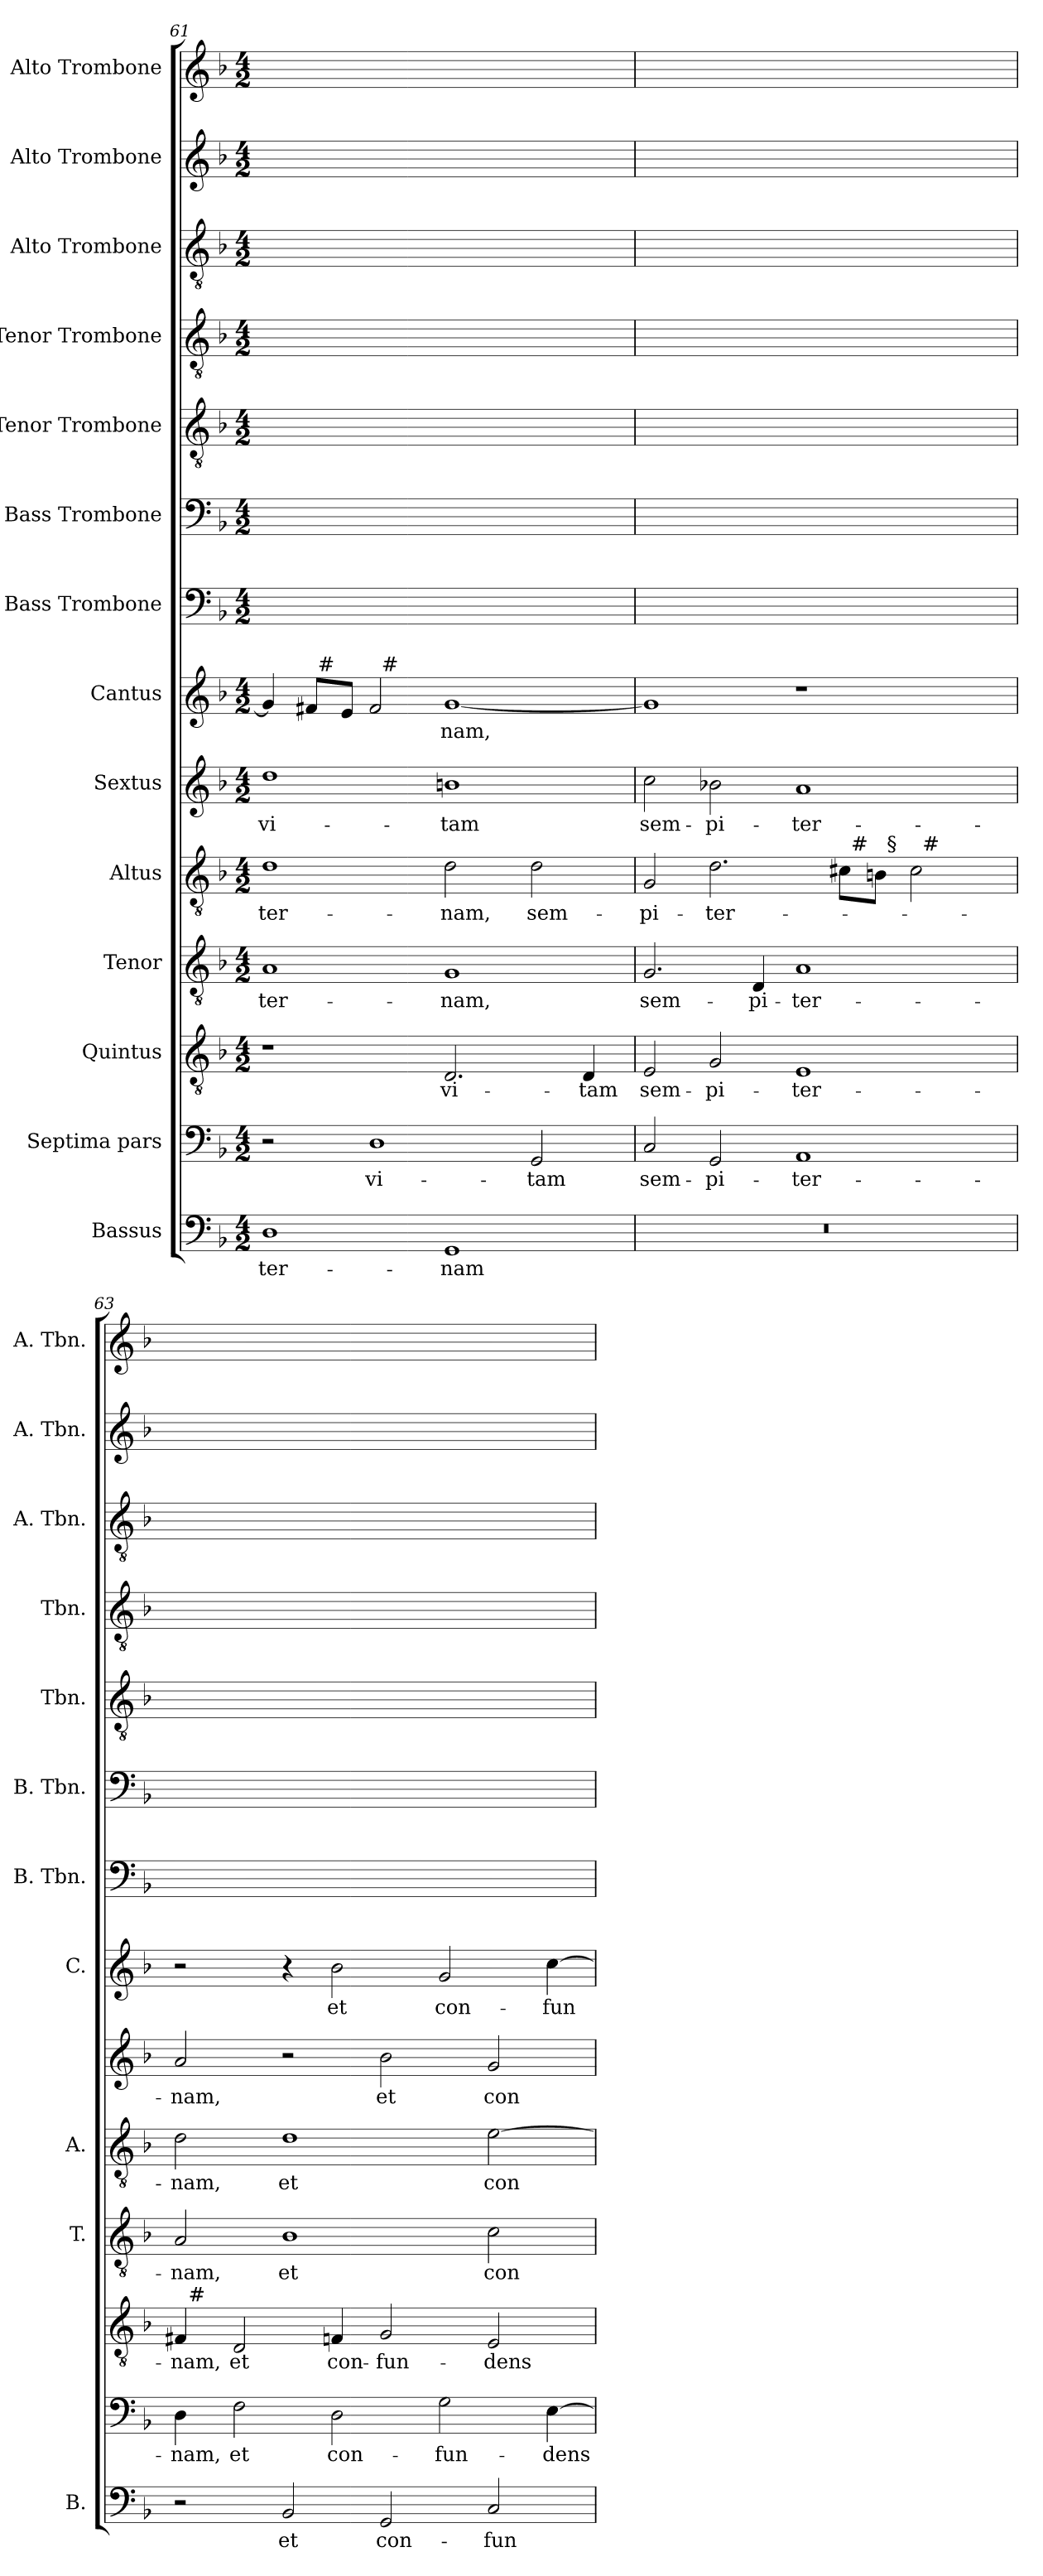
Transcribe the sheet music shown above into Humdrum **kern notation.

**kern	**text	**kern	**text	**kern	**text	**kern	**text	**kern	**text	**kern	**text	**kern	**text	**kern	**text	**kern	**text	**kern	**text	**kern	**text	**kern	**text	**kern	**text	**kern	**text
*part14	*part14	*part13	*part13	*part12	*part12	*part11	*part11	*part10	*part10	*part9	*part9	*part8	*part8	*part7	*part7	*part6	*part6	*part5	*part5	*part4	*part4	*part3	*part3	*part2	*part2	*part1	*part1
*staff14	*staff14	*staff13	*staff13	*staff12	*staff12	*staff11	*staff11	*staff10	*staff10	*staff9	*staff9	*staff8	*staff8	*staff7	*staff7	*staff6	*staff6	*staff5	*staff5	*staff4	*staff4	*staff3	*staff3	*staff2	*staff2	*staff1	*staff1
*I"Bassus	*	*I"Septima pars	*	*I"Quintus	*	*I"Tenor	*	*I"Altus	*	*I"Sextus	*	*I"Cantus	*	*I"Bass Trombone	*	*I"Bass Trombone	*	*I"Tenor Trombone	*	*I"Tenor Trombone	*	*I"Alto Trombone	*	*I"Alto Trombone	*	*I"Alto Trombone	*
*I'B.	*	*	*	*	*	*I'T.	*	*I'A.	*	*	*	*I'C.	*	*I'B. Tbn.	*	*I'B. Tbn.	*	*I'Tbn.	*	*I'Tbn.	*	*I'A. Tbn.	*	*I'A. Tbn.	*	*I'A. Tbn.	*
*clefF4	*	*clefF4	*	*clefGv2	*	*clefGv2	*	*clefGv2	*	*clefG2	*	*clefG2	*	*clefF4	*	*clefF4	*	*clefGv2	*	*clefGv2	*	*clefGv2	*	*clefG2	*	*clefG2	*
*	*	*	*	*ITrd7c12	*	*ITrd7c12	*	*ITrd7c12	*	*	*	*	*	*	*	*	*	*	*	*	*	*	*	*	*	*	*
*k[b-]	*	*k[b-]	*	*k[b-]	*	*k[b-]	*	*k[b-]	*	*k[b-]	*	*k[b-]	*	*k[b-]	*	*k[b-]	*	*k[b-]	*	*k[b-]	*	*k[b-]	*	*k[b-]	*	*k[b-]	*
*d:	*	*d:	*	*d:	*	*d:	*	*d:	*	*d:	*	*d:	*	*d:	*	*d:	*	*d:	*	*d:	*	*d:	*	*d:	*	*d:	*
*M4/2	*	*M4/2	*	*M4/2	*	*M4/2	*	*M4/2	*	*M4/2	*	*M4/2	*	*M4/2	*	*M4/2	*	*M4/2	*	*M4/2	*	*M4/2	*	*M4/2	*	*M4/2	*
=61	=61	=61	=61	=61	=61	=61	=61	=61	=61	=61	=61	=61	=61	=61	=61	=61	=61	=61	=61	=61	=61	=61	=61	=61	=61	=61	=61
!	!LO:LY:b	!	!	!	!	!	!LO:LY:b	!	!LO:LY:b	!	!LO:LY:b	!	!	!	!	!	!	!	!	!	!	!	!	!	!	!	!
*	*	*	*	*	*	*	*	*	*	*	*	*^	*	*	*	*	*	*	*	*	*	*	*	*	*	*	*
*	*	*	*	*	*	*	*	*	*	*	*	*	*^	*	*	*	*	*	*	*	*	*	*	*	*	*	*	*
1D	-ter-	2r	.	1r	.	1AA	-ter-	1D	-ter-	1dd	vi-	4g/]	4ryy	2ryy	.	1Dyy	-ter-	2ryy	.	1ryy	.	1AAyy	-ter-	1Dyy	-ter-	1ddyy	vi-	4g/yy]	.
.	.	.	.	.	.	.	.	.	.	.	.	8f#/L	32ryy	.	.	.	.	.	.	.	.	.	.	.	.	.	.	8f#/Lyy	.
!	!	!	!	!	!	!	!	!	!	!	!	!	!LO:TX:a:t=#	!	!	!	!	!	!	!	!	!	!	!	!	!	!	!	!
.	.	.	.	.	.	.	.	.	.	.	.	.	1ryy	.	.	.	.	.	.	.	.	.	.	.	.	.	.	.	.
.	.	.	.	.	.	.	.	.	.	.	.	8e/J	.	.	.	.	.	.	.	.	.	.	.	.	.	.	.	8e/Jyy	.
!	!	!	!LO:LY:b	!	!	!	!	!	!	!	!	!	!	!	!	!	!	!	!	!	!	!	!	!	!	!	!	!	!
.	.	1D	vi-	.	.	.	.	.	.	.	.	2f#/	.	32ryy	.	.	.	1Dyy	vi-	.	.	.	.	.	.	.	.	2f#/yy	.
!	!	!	!	!	!	!	!	!	!	!	!	!	!	!LO:TX:a:t=#	!	!	!	!	!	!	!	!	!	!	!	!	!	!	!
.	.	.	.	.	.	.	.	.	.	.	.	.	.	1ryy	.	.	.	.	.	.	.	.	.	.	.	.	.	.	.
!	!LO:LY:b	!	!	!	!LO:LY:b	!	!LO:LY:b	!	!LO:LY:b	!	!LO:LY:b	!	!	!	!LO:LY:b	!	!	!	!	!	!	!	!	!	!	!	!	!	!
1GG	-nam	.	.	2.DD/	vi-	1GG	-nam,	2D\	-nam,	1bn	-tam	[<1g	.	.	-nam,	1GGyy	-nam	.	.	2.DD/yy	vi-	1GGyy	-nam,	2D/yy	-nam,	1byy	-tam	[<1gyy	-nam,
.	.	.	.	.	.	.	.	.	.	.	.	.	2ryy	.	.	.	.	.	.	.	.	.	.	.	.	.	.	.	.
!	!	!	!LO:LY:b	!	!	!	!	!	!LO:LY:b	!	!	!	!	!	!	!	!	!	!	!	!	!	!	!	!	!	!	!	!
.	.	2GG/	-tam	.	.	.	.	2D\	sem-	.	.	.	.	.	.	.	.	2GG/yy	-tam	.	.	.	.	2D/yy	sem-	.	.	.	.
.	.	.	.	.	.	.	.	.	.	.	.	.	.	4...ryy	.	.	.	.	.	.	.	.	.	.	.	.	.	.	.
!	!	!	!	!	!LO:LY:b	!	!	!	!	!	!	!	!	!	!	!	!	!	!	!	!	!	!	!	!	!	!	!	!
.	.	.	.	4DD/	-tam	.	.	.	.	.	.	.	.	.	.	.	.	.	.	4DD/yy	-tam	.	.	.	.	.	.	.	.
.	.	.	.	.	.	.	.	.	.	.	.	.	8..ryy	.	.	.	.	.	.	.	.	.	.	.	.	.	.	.	.
=62	=62	=62	=62	=62	=62	=62	=62	=62	=62	=62	=62	=62	=62	=62	=62	=62	=62	=62	=62	=62	=62	=62	=62	=62	=62	=62	=62	=62	=62
!LO:N:vis=1	!	!	!LO:LY:b	!	!LO:LY:b	!	!LO:LY:b	!	!LO:LY:b	!	!LO:LY:b	!	!	!	!	!	!	!	!	!	!	!	!	!	!	!	!	!	!
*	*	*	*	*	*	*	*	*^	*	*	*	*	*	*	*	*	*	*	*	*	*	*	*	*	*	*	*	*	*
*	*	*	*	*	*	*	*	*	*^	*	*	*	*	*	*	*	*	*	*	*	*	*	*	*	*	*	*	*	*	*
*	*	*	*	*	*	*	*	*	*	*^	*	*	*	*v	*v	*v	*	*	*	*	*	*	*	*	*	*	*	*	*	*	*
0r	.	2C/	sem-	2EE/	sem-	2.GG/	sem-	2GG/	1ryy	1ryy	1ryy	-pi-	2cc\	sem-	1g]	.	0ryy	.	2C/yy	sem-	2EE/yy	sem-	2.GG/yy	sem-	2GG/yy	-pi-	2cc\yy	sem-	1gyy]	.
!	!	!	!LO:LY:b	!	!LO:LY:b	!	!	!	!	!	!	!LO:LY:b	!	!LO:LY:b	!	!	!	!	!	!	!	!	!	!	!	!	!	!	!	!
.	.	2GG/	-pi-	2GG/	-pi-	.	.	2.D\	.	.	.	-ter-	2b-X\	-pi-	.	.	.	.	2GG/yy	-pi-	2GG/yy	-pi-	.	.	2.D/yy	-ter-	2b-\yy	-pi-	.	.
!	!	!	!	!	!	!	!LO:LY:b	!	!	!	!	!	!	!	!	!	!	!	!	!	!	!	!	!	!	!	!	!	!	!
.	.	.	.	.	.	4DD/	-pi-	.	.	.	.	.	.	.	.	.	.	.	.	.	.	.	4DD/yy	-pi-	.	.	.	.	.	.
!	!	!	!LO:LY:b	!	!LO:LY:b	!	!LO:LY:b	!	!	!	!	!	!	!LO:LY:b	!	!	!	!	!	!	!	!	!	!	!	!	!	!	!	!
.	.	1AA	-ter-	1EE	-ter-	1AA	-ter-	.	4ryy	4ryy	2ryy	.	1a	-ter-	1r	.	.	.	1AAyy	-ter-	1EEyy	-ter-	1AAyy	-ter-	.	.	1ayy	-ter-	1ryy	.
.	.	.	.	.	.	.	.	8C#\L	32ryy	8ryy	.	.	.	.	.	.	.	.	.	.	.	.	.	.	8C#/Lyy	.	.	.	.	.
!	!	!	!	!	!	!	!	!	!LO:TX:a:t=#	!	!	!	!	!	!	!	!	!	!	!	!	!	!	!	!	!	!	!	!	!
.	.	.	.	.	.	.	.	.	2ryy	.	.	.	.	.	.	.	.	.	.	.	.	.	.	.	.	.	.	.	.	.
.	.	.	.	.	.	.	.	8BB\J	.	32ryy	.	.	.	.	.	.	.	.	.	.	.	.	.	.	8BB/Jyy	.	.	.	.	.
!	!	!	!	!	!	!	!	!	!	!LO:TX:a:t=§	!	!	!	!	!	!	!	!	!	!	!	!	!	!	!	!	!	!	!	!
.	.	.	.	.	.	.	.	.	.	2ryy	.	.	.	.	.	.	.	.	.	.	.	.	.	.	.	.	.	.	.	.
.	.	.	.	.	.	.	.	2C#\	.	.	32ryy	.	.	.	.	.	.	.	.	.	.	.	.	.	2C#/yy	.	.	.	.	.
!	!	!	!	!	!	!	!	!	!	!	!LO:TX:a:t=#	!	!	!	!	!	!	!	!	!	!	!	!	!	!	!	!	!	!	!
.	.	.	.	.	.	.	.	.	.	.	4...ryy	.	.	.	.	.	.	.	.	.	.	.	.	.	.	.	.	.	.	.
.	.	.	.	.	.	.	.	.	8..ryy	.	.	.	.	.	.	.	.	.	.	.	.	.	.	.	.	.	.	.	.	.
.	.	.	.	.	.	.	.	.	.	16.ryy	.	.	.	.	.	.	.	.	.	.	.	.	.	.	.	.	.	.	.	.
=63	=63	=63	=63	=63	=63	=63	=63	=63	=63	=63	=63	=63	=63	=63	=63	=63	=63	=63	=63	=63	=63	=63	=63	=63	=63	=63	=63	=63	=63	=63
!	!	!	!LO:LY:b	!	!LO:LY:b	!	!LO:LY:b	!	!	!	!	!LO:LY:b	!	!LO:LY:b	!	!	!	!	!	!	!	!	!	!	!	!	!	!	!	!
*	*	*	*	*^	*	*	*	*v	*v	*v	*v	*	*	*	*	*	*	*	*	*	*	*	*	*	*	*	*	*	*	*
2r	.	4D\	-nam,	4FF#/	32ryy	-nam,	2AA/	-nam,	2D\	-nam,	2a/	-nam,	2r	.	2ryy	.	4D\yy	-nam,	4FF#/yy	-nam,	2AA/yy	-nam,	2D/yy	-nam,	2a/yy	-nam,	2ryy	.
!	!	!	!	!	!LO:TX:a:t=#	!	!	!	!	!	!	!	!	!	!	!	!	!	!	!	!	!	!	!	!	!	!	!
.	.	.	.	.	1ryy	.	.	.	.	.	.	.	.	.	.	.	.	.	.	.	.	.	.	.	.	.	.	.
!	!	!	!LO:LY:b	!	!	!LO:LY:b	!	!	!	!	!	!	!	!	!	!	!	!	!	!	!	!	!	!	!	!	!	!
.	.	2F\	et	2DD/	.	et	.	.	.	.	.	.	.	.	.	.	2F\yy	et	2DD/yy	et	.	.	.	.	.	.	.	.
!	!LO:LY:b	!	!	!	!	!	!	!LO:LY:b	!	!LO:LY:b	!	!	!	!	!	!	!	!	!	!	!	!	!	!	!	!	!	!
2BB-/	et	.	.	.	.	.	1BB-	et	1D	et	2r	.	4r	.	2BB-/yy	et	.	.	.	.	1BB-yy	et	1Dyy	et	2ryy	.	4ryy	.
!	!	!	!LO:LY:b	!	!	!LO:LY:b	!	!	!	!	!	!	!	!LO:LY:b	!	!	!	!	!	!	!	!	!	!	!	!	!	!
.	.	2D\	con-	4FF/	.	con-	.	.	.	.	.	.	2b-\	et	.	.	2D\yy	con-	4FF/yy	con-	.	.	.	.	.	.	2b-\yy	et
!	!LO:LY:b	!	!	!	!	!LO:LY:b	!	!	!	!	!	!LO:LY:b	!	!	!	!	!	!	!	!	!	!	!	!	!	!	!	!
2GG/	con-	.	.	2GG/	.	-fun-	.	.	.	.	2b-\	et	.	.	2GG/yy	con-	.	.	2GG/yy	-fun-	.	.	.	.	2b-\yy	et	.	.
.	.	.	.	.	2ryy	.	.	.	.	.	.	.	.	.	.	.	.	.	.	.	.	.	.	.	.	.	.	.
!	!	!	!LO:LY:b	!	!	!	!	!	!	!	!	!	!	!LO:LY:b	!	!	!	!	!	!	!	!	!	!	!	!	!	!
.	.	2G\	-fun-	.	.	.	.	.	.	.	.	.	2g/	con-	.	.	2G\yy	-fun-	.	.	.	.	.	.	.	.	2g/yy	con-
!	!LO:LY:b	!	!	!	!	!LO:LY:b	!	!LO:LY:b	!	!LO:LY:b	!	!LO:LY:b	!	!	!	!	!	!	!	!	!	!	!	!	!	!	!	!
2C/	-fun-	.	.	2EE/	.	-dens	2C\	con-	[>2E\	con-	2g/	con-	.	.	2C/yy	-fun-	.	.	2EE/yy	-dens	2C/yy	con-	[<2E/yy	con-	2g/yy	con-	.	.
.	.	.	.	.	4...ryy	.	.	.	.	.	.	.	.	.	.	.	.	.	.	.	.	.	.	.	.	.	.	.
!	!	!	!LO:LY:b	!	!	!	!	!	!	!	!	!	!	!LO:LY:b	!	!	!	!	!	!	!	!	!	!	!	!	!	!
.	.	[>4E\	-dens	.	.	.	.	.	.	.	.	.	[>4cc\	-fun-	.	.	[>4E\yy	-dens	.	.	.	.	.	.	.	.	[>4cc\yy	-fun-
*	*	*	*	*v	*v	*	*	*	*	*	*	*	*	*	*	*	*	*	*	*	*	*	*	*	*	*	*	*
=	=	=	=	=	=	=	=	=	=	=	=	=	=	=	=	=	=	=	=	=	=	=	=	=	=	=	=
*-	*-	*-	*-	*-	*-	*-	*-	*-	*-	*-	*-	*-	*-	*-	*-	*-	*-	*-	*-	*-	*-	*-	*-	*-	*-	*-	*-
